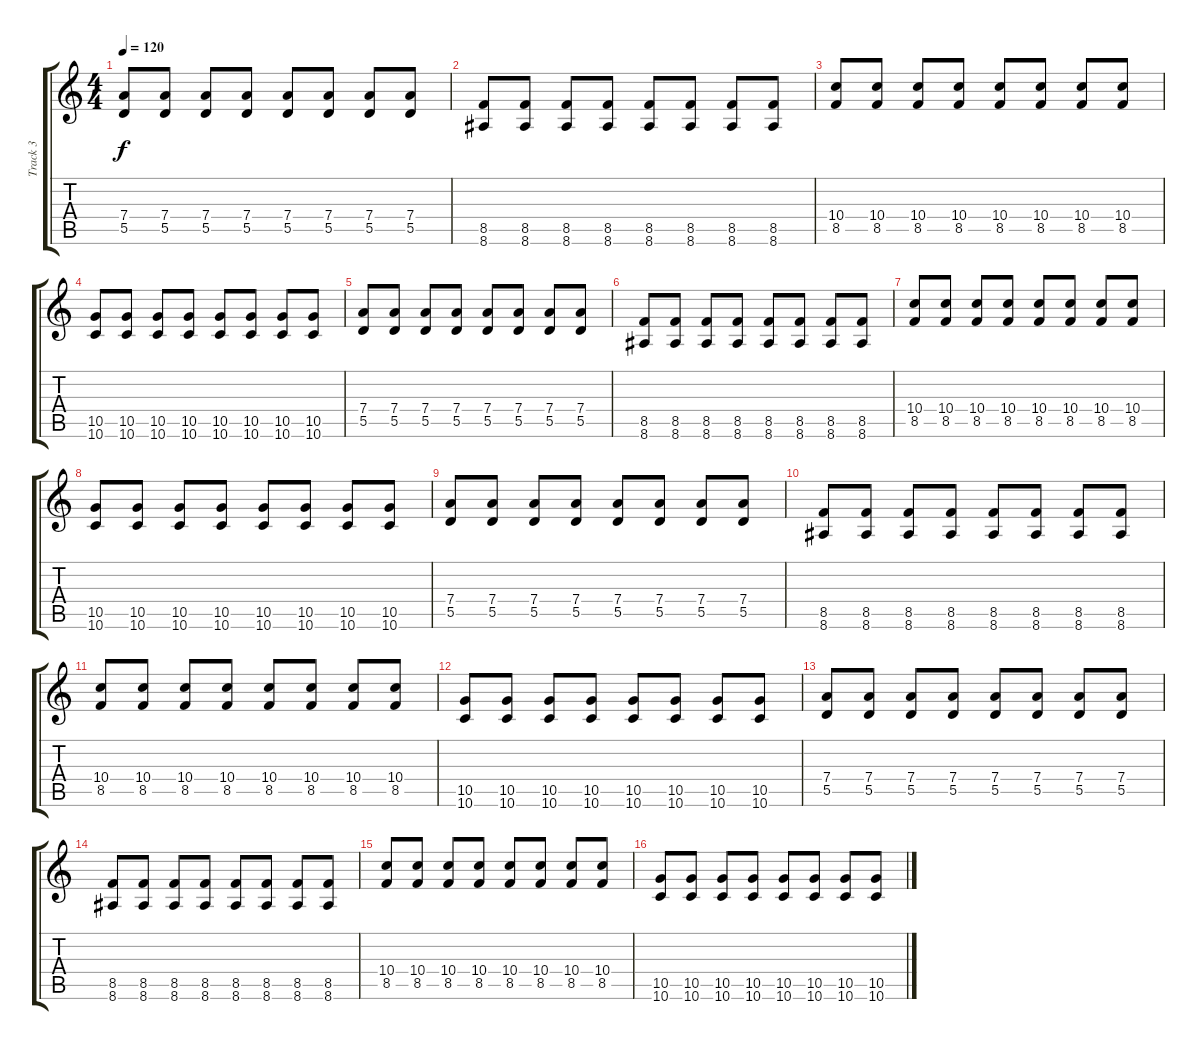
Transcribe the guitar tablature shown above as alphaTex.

\track ("Track 3" "Track 3") {instrument overdrivenguitar}
\staff {score tabs}
\tuning (Eb4 C4 G3 D3 A2 D2) {hide}
\ts (4 4)
\tempo 120
\clef g2
\ks c
(7.4 5.5).8{dy f instrument acousticguitarsteel} (7.4 5.5).8 (7.4 5.5).8 (7.4 5.5).8 (7.4 5.5).8 (7.4 5.5).8 (7.4 5.5).8 (7.4 5.5).8 |
(8.5 8.6).8 (8.5 8.6).8 (8.5 8.6).8 (8.5 8.6).8 (8.5 8.6).8 (8.5 8.6).8 (8.5 8.6).8 (8.5 8.6).8 |
(10.4 8.5).8 (10.4 8.5).8 (10.4 8.5).8 (10.4 8.5).8 (10.4 8.5).8 (10.4 8.5).8 (10.4 8.5).8 (10.4 8.5).8 |
(10.5 10.6).8 (10.5 10.6).8 (10.5 10.6).8 (10.5 10.6).8 (10.5 10.6).8 (10.5 10.6).8 (10.5 10.6).8 (10.5 10.6).8 |
(7.4 5.5).8 (7.4 5.5).8 (7.4 5.5).8 (7.4 5.5).8 (7.4 5.5).8 (7.4 5.5).8 (7.4 5.5).8 (7.4 5.5).8 |
(8.5 8.6).8 (8.5 8.6).8 (8.5 8.6).8 (8.5 8.6).8 (8.5 8.6).8 (8.5 8.6).8 (8.5 8.6).8 (8.5 8.6).8 |
(10.4 8.5).8 (10.4 8.5).8 (10.4 8.5).8 (10.4 8.5).8 (10.4 8.5).8 (10.4 8.5).8 (10.4 8.5).8 (10.4 8.5).8 |
(10.5 10.6).8 (10.5 10.6).8 (10.5 10.6).8 (10.5 10.6).8 (10.5 10.6).8 (10.5 10.6).8 (10.5 10.6).8 (10.5 10.6).8 |
(7.4 5.5).8 (7.4 5.5).8 (7.4 5.5).8 (7.4 5.5).8 (7.4 5.5).8 (7.4 5.5).8 (7.4 5.5).8 (7.4 5.5).8 |
(8.5 8.6).8 (8.5 8.6).8 (8.5 8.6).8 (8.5 8.6).8 (8.5 8.6).8 (8.5 8.6).8 (8.5 8.6).8 (8.5 8.6).8 |
(10.4 8.5).8 (10.4 8.5).8 (10.4 8.5).8 (10.4 8.5).8 (10.4 8.5).8 (10.4 8.5).8 (10.4 8.5).8 (10.4 8.5).8 |
(10.5 10.6).8 (10.5 10.6).8 (10.5 10.6).8 (10.5 10.6).8 (10.5 10.6).8 (10.5 10.6).8 (10.5 10.6).8 (10.5 10.6).8 |
(7.4 5.5).8 (7.4 5.5).8 (7.4 5.5).8 (7.4 5.5).8 (7.4 5.5).8 (7.4 5.5).8 (7.4 5.5).8 (7.4 5.5).8 |
(8.5 8.6).8 (8.5 8.6).8 (8.5 8.6).8 (8.5 8.6).8 (8.5 8.6).8 (8.5 8.6).8 (8.5 8.6).8 (8.5 8.6).8 |
(10.4 8.5).8 (10.4 8.5).8 (10.4 8.5).8 (10.4 8.5).8 (10.4 8.5).8 (10.4 8.5).8 (10.4 8.5).8 (10.4 8.5).8 |
(10.5 10.6).8 (10.5 10.6).8 (10.5 10.6).8 (10.5 10.6).8 (10.5 10.6).8 (10.5 10.6).8 (10.5 10.6).8 (10.5 10.6).8
